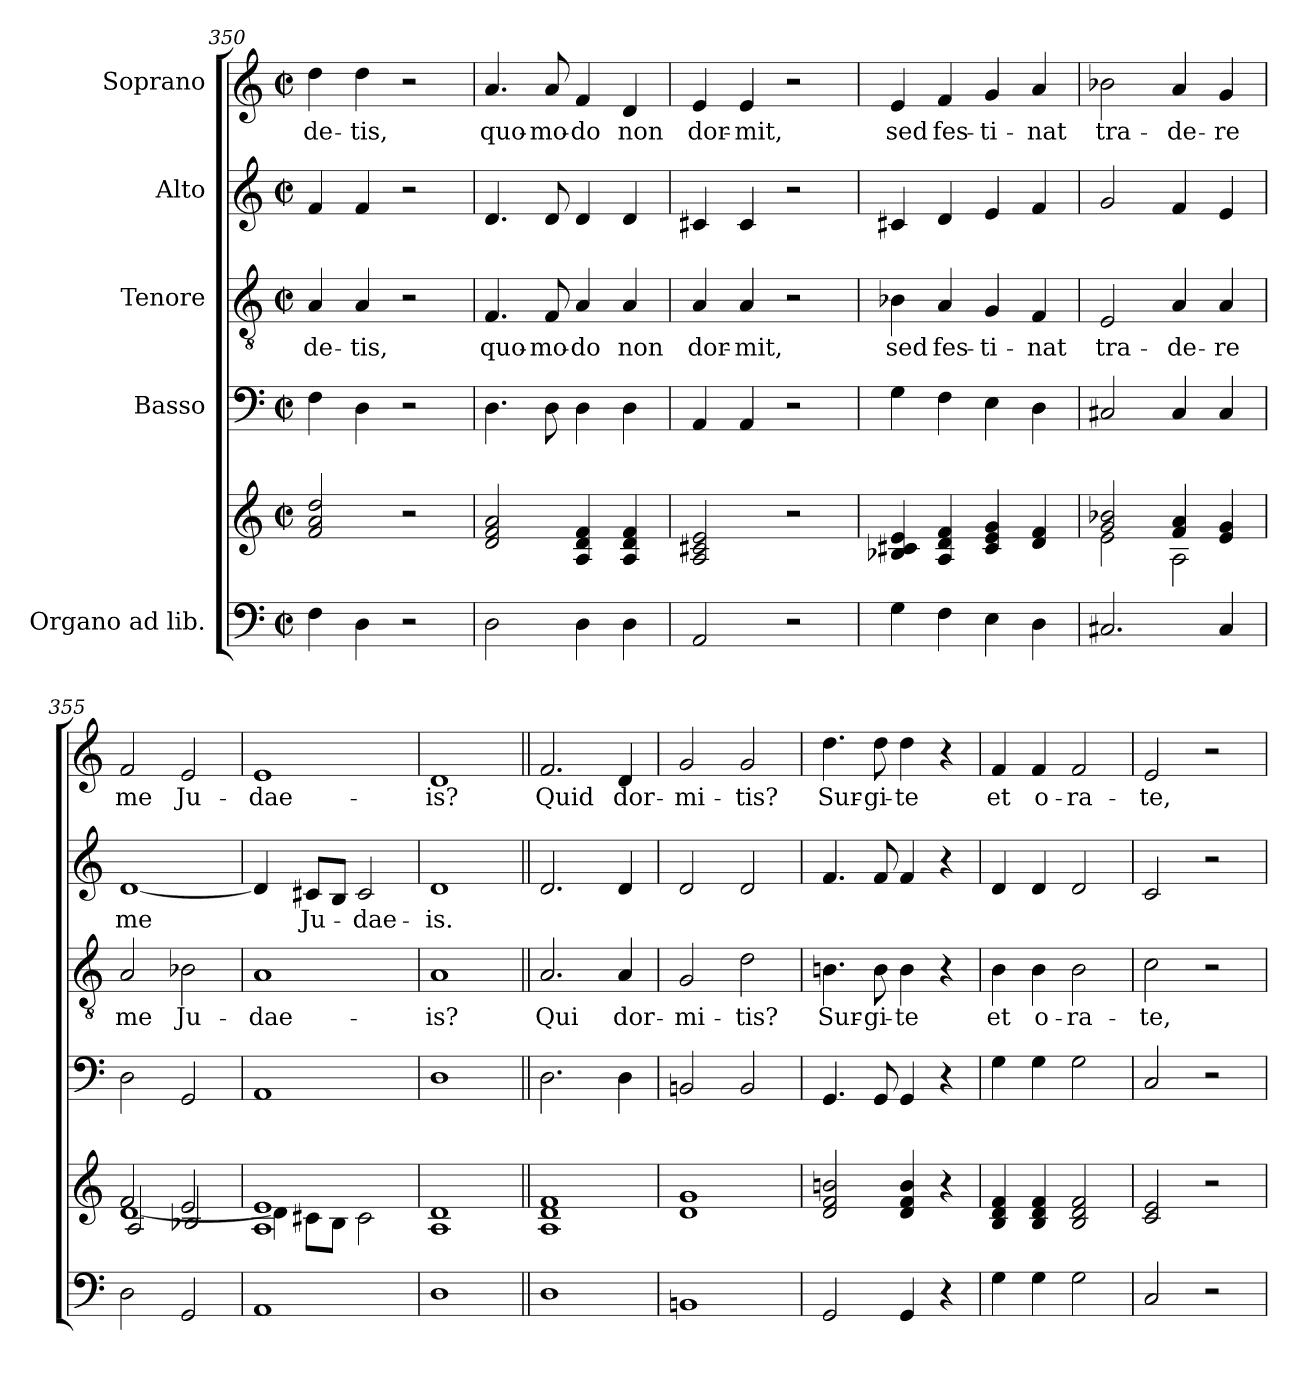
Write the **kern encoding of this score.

**kern	**kern	**kern	**kern	**text	**kern	**text	**kern	**text
*part5	*part5	*part4	*part3	*part3	*part2	*part2	*part1	*part1
*staff6	*staff5	*staff4	*staff3	*staff3	*staff2	*staff2	*staff1	*staff1
*I"Organo ad lib.	*	*I"Basso	*I"Tenore	*	*I"Alto	*	*I"Soprano	*
*clefF4	*clefG2	*clefF4	*clefGv2	*	*clefG2	*	*clefG2	*
*k[]	*k[]	*k[]	*k[]	*	*k[]	*	*k[]	*
*C:	*C:	*C:	*C:	*	*C:	*	*C:	*
*M2/2	*M2/2	*M2/2	*M2/2	*	*M2/2	*	*M2/2	*
*met(c|)	*met(c|)	*met(c|)	*met(c|)	*	*met(c|)	*	*met(c|)	*
=350	=350	=350	=350	=350	=350	=350	=350	=350
4F\	2f/ 2a/ 2dd/	4F\	4A/	-de-	4f/	.	4dd\	-de-
4D\	.	4D\	4A/	-tis,	4f/	.	4dd\	-tis,
2r	2r	2r	2r	.	2r	.	2r	.
!!LO:LB:g=z
=351	=351	=351	=351	=351	=351	=351	=351	=351
2D\	2d/ 2f/ 2a/	4.D\	4.F/	quo-	4.d/	.	4.a/	quo-
.	.	8D\	8F/	-mo-	8d/	.	8a/	-mo-
4D\	4A/ 4d/ 4f/	4D\	4A/	-do	4d/	.	4f/	-do
4D\	4A/ 4d/ 4f/	4D\	4A/	non	4d/	.	4d/	non
=352	=352	=352	=352	=352	=352	=352	=352	=352
2AA/	2A/ 2c#X/ 2e/	4AA/	4A/	dor-	4c#X/	.	4e/	dor-
.	.	4AA/	4A/	-mit,	4c#/	.	4e/	-mit,
2r	2r	2r	2r	.	2r	.	2r	.
=353	=353	=353	=353	=353	=353	=353	=353	=353
4G\	4B-X/ 4c#X/ 4e/	4G\	4B-X\	sed	4c#X/	.	4e/	sed
4F\	4A/ 4d/ 4f/	4F\	4A/	fes-	4d/	.	4f/	fes-
4E\	4c#/ 4e/ 4g/	4E\	4G/	-ti-	4e/	.	4g/	-ti-
4D\	4d/ 4f/	4D\	4F/	-nat	4f/	.	4a/	-nat
=354	=354	=354	=354	=354	=354	=354	=354	=354
*	*^	*	*	*	*	*	*	*
2.C#X/	2g/ 2b-X/	2e\	2C#X/	2E/	tra-	2g/	.	2b-X\	tra-
.	4f/ 4a/	2A\	4C#/	4A/	-de-	4f/	.	4a/	-de-
4C#/	4e/ 4g/	.	4C#/	4A/	-re	4e/	.	4g/	-re
=355	=355	=355	=355	=355	=355	=355	=355	=355	=355
*	*	*^	*	*	*	*	*	*	*
2D\	2f/	[1d	2A/	2D\	2A/	me	[1d	me	2f/	me
2GG/	2e/	.	2B-X/	2GG/	2B-X\	Ju-	.	.	2e/	Ju-
*	*	*v	*v	*	*	*	*	*	*	*
=356	=356	=356	=356	=356	=356	=356	=356	=356	=356
1AA	1A 1e	4d\]	1AA	1A	-dae-	4d/]	.	1e	-dae-
.	.	8c#X\L	.	.	.	8c#X/L	Ju-	.	.
.	.	8B\J	.	.	.	8B/J	.	.	.
.	.	2c#\	.	.	.	2c#/	-dae-	.	.
*	*v	*v	*	*	*	*	*	*	*
=357	=357	=357	=357	=357	=357	=357	=357	=357
1D	1A 1d	1D	1A	-is?	1d	-is.	1d	-is?
!!LO:PB:g=z
=358||	=358||	=358||	=358||	=358||	=358||	=358||	=358||	=358||
1D	1A 1d 1f	2.D\	2.A/	Qui	2.d/	.	2.f/	Quid
.	.	4D\	4A/	dor-	4d/	.	4d/	dor-
=359	=359	=359	=359	=359	=359	=359	=359	=359
1BBn	1d 1g	2BBn/	2G/	-mi-	2d/	.	2g/	-mi-
.	.	2BB/	2d\	-tis?	2d/	.	2g/	-tis?
=360	=360	=360	=360	=360	=360	=360	=360	=360
2GG/	2d/ 2f/ 2bn/	4.GG/	4.Bn\	Sur-	4.f/	.	4.dd\	Sur-
.	.	8GG/	8B\	-gi-	8f/	.	8dd\	-gi-
4GG/	4d/ 4f/ 4b/	4GG/	4B\	-te	4f/	.	4dd\	-te
4r	4r	4r	4r	.	4r	.	4r	.
=361	=361	=361	=361	=361	=361	=361	=361	=361
4G\	4B/ 4d/ 4f/	4G\	4B\	et	4d/	.	4f/	et
4G\	4B/ 4d/ 4f/	4G\	4B\	o-	4d/	.	4f/	o-
2G\	2B/ 2d/ 2f/	2G\	2B\	-ra-	2d/	.	2f/	-ra-
=362	=362	=362	=362	=362	=362	=362	=362	=362
2C/	2c/ 2e/	2C/	2c\	-te,	2c/	.	2e/	-te,
2r	2r	2r	2r	.	2r	.	2r	.
=	=	=	=	=	=	=	=	=
*-	*-	*-	*-	*-	*-	*-	*-	*-
